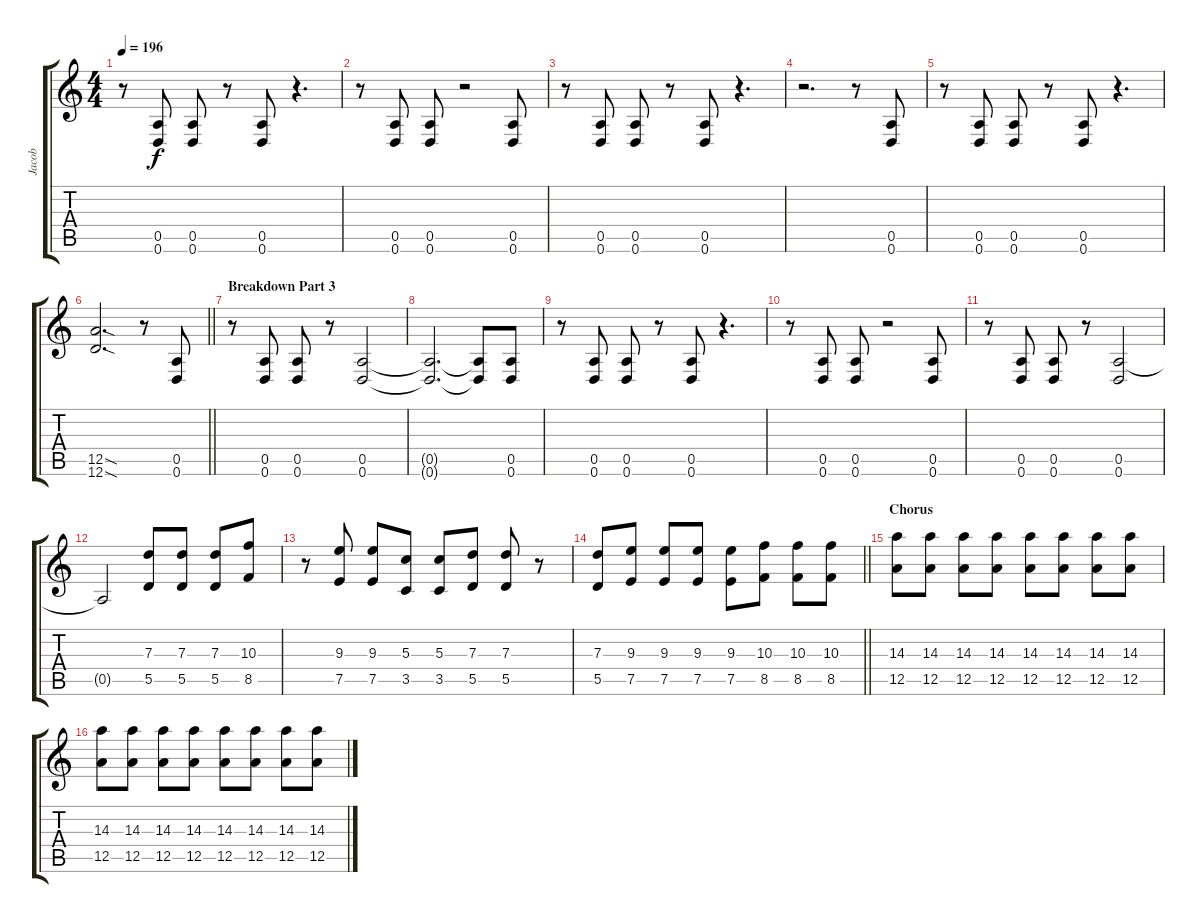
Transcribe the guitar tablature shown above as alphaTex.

\track ("Jacob" "Jacob") {instrument distortionguitar}
\staff {score tabs}
\tuning (E4 B3 G3 D3 A2 D2) {hide}
\ts (4 4)
\tempo 196
\clef g2
\ks aminor
r.8{dy f} (0.5 0.6).8 (0.5 0.6).8 r.8 (0.5 0.6).8 r.4{d} |
r.8 (0.5 0.6).8 (0.5 0.6).8 r.2 (0.5 0.6).8 |
r.8 (0.5 0.6).8 (0.5 0.6).8 r.8 (0.5 0.6).8 r.4{d} |
r.2{d} r.8 (0.5 0.6).8 |
r.8 (0.5 0.6).8 (0.5 0.6).8 r.8 (0.5 0.6).8 r.4{d} |
\barLineRight lightlight
(12.5{sod} 12.6{sod}).2{d} r.8 (0.5 0.6).8 |
\section ("" "Breakdown Part 3")
r.8 (0.5 0.6).8 (0.5 0.6).8 r.8 (0.5 0.6).2 |
(0.5{t} 0.6{t}).2{d} (0.5{t} 0.6{t}).8 (0.5 0.6).8 |
r.8 (0.5 0.6).8 (0.5 0.6).8 r.8 (0.5 0.6).8 r.4{d} |
r.8 (0.5 0.6).8 (0.5 0.6).8 r.2 (0.5 0.6).8 |
r.8 (0.5 0.6).8 (0.5 0.6).8 r.8 (0.5 0.6).2 |
0.5{t}.2 (7.3 5.5).8 (7.3 5.5).8 (7.3 5.5).8 (10.3 8.5).8 |
r.8 (9.3 7.5).8 (9.3 7.5).8 (5.3 3.5).8 (5.3 3.5).8 (7.3 5.5).8 (7.3 5.5).8 r.8 |
\barLineRight lightlight
(7.3 5.5).8 (9.3 7.5).8 (9.3 7.5).8 (9.3 7.5).8 (9.3 7.5).8 (10.3 8.5).8 (10.3 8.5).8 (10.3 8.5).8 |
\section ("" "Chorus")
(14.3 12.5).8 (14.3 12.5).8 (14.3 12.5).8 (14.3 12.5).8 (14.3 12.5).8 (14.3 12.5).8 (14.3 12.5).8 (14.3 12.5).8 |
(14.3 12.5).8 (14.3 12.5).8 (14.3 12.5).8 (14.3 12.5).8 (14.3 12.5).8 (14.3 12.5).8 (14.3 12.5).8 (14.3 12.5).8
